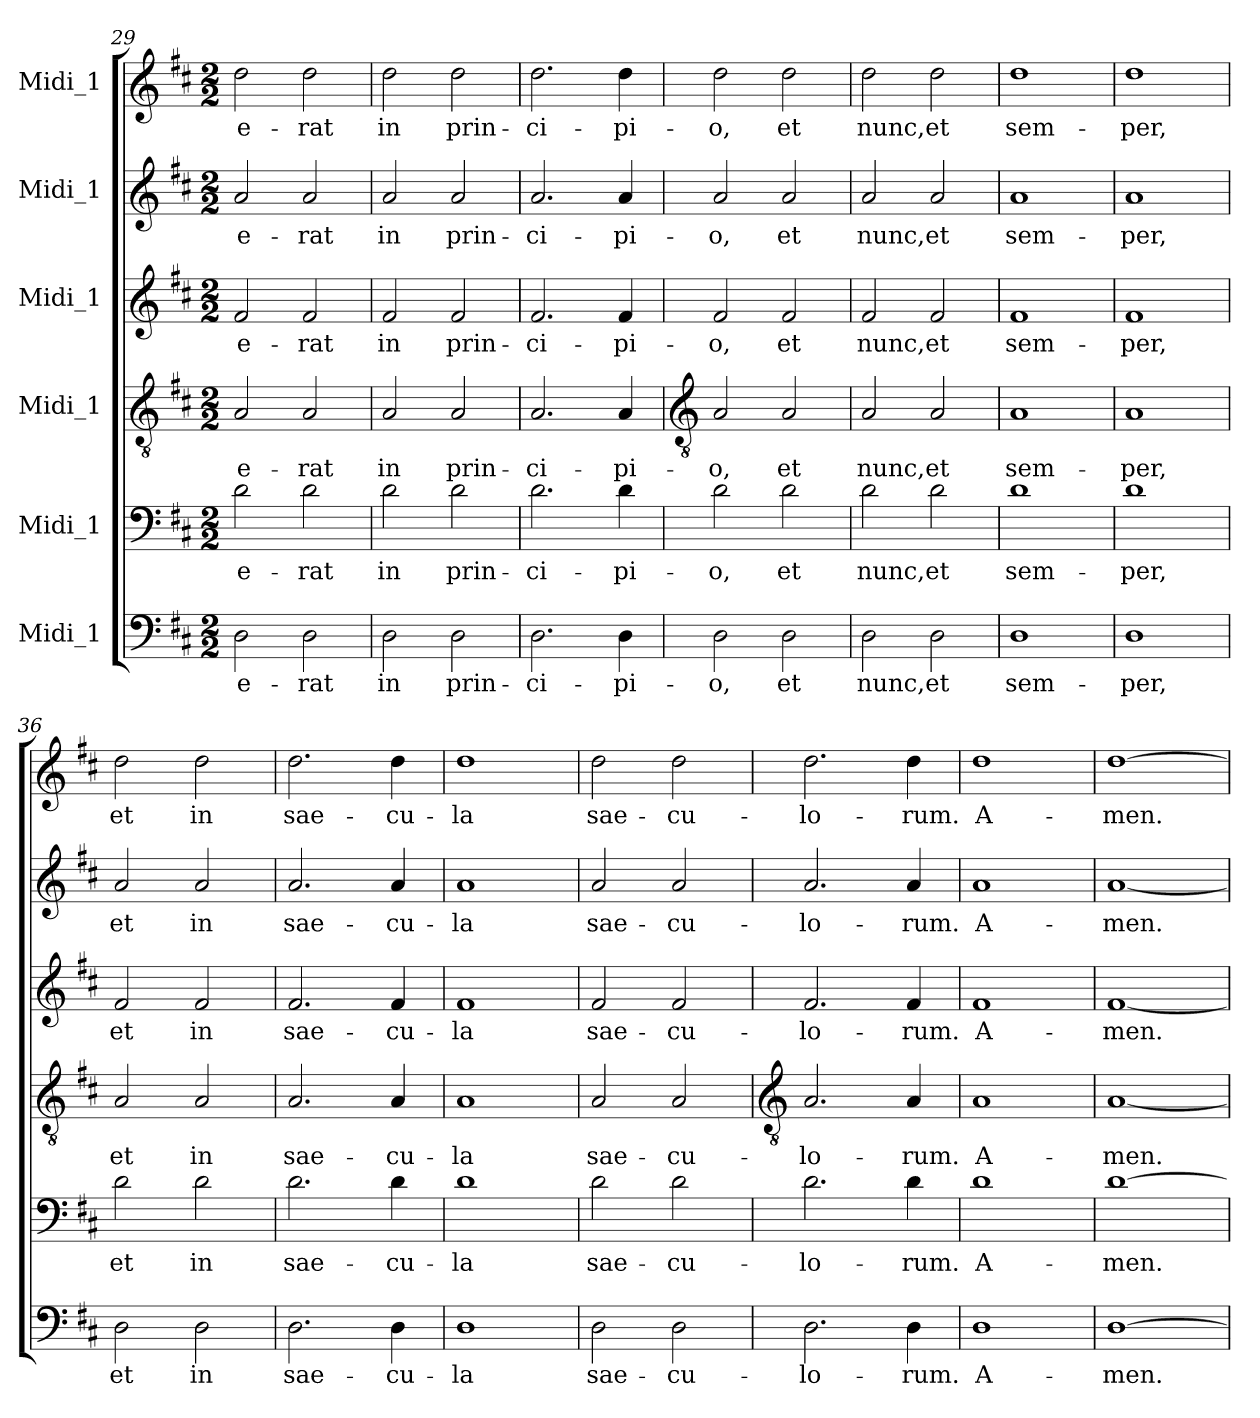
**kern	**text	**kern	**text	**kern	**text	**kern	**text	**kern	**text	**kern	**text
*part6	*part6	*part5	*part5	*part4	*part4	*part3	*part3	*part2	*part2	*part1	*part1
*staff6	*staff6	*staff5	*staff5	*staff4	*staff4	*staff3	*staff3	*staff2	*staff2	*staff1	*staff1
*I"Midi_1	*	*I"Midi_1	*	*I"Midi_1	*	*I"Midi_1	*	*I"Midi_1	*	*I"Midi_1	*
*clefF4	*	*clefF4	*	*clefGv2	*	*clefG2	*	*clefG2	*	*clefG2	*
*k[f#c#]	*	*k[f#c#]	*	*k[f#c#]	*	*k[f#c#]	*	*k[f#c#]	*	*k[f#c#]	*
*D:	*	*D:	*	*D:	*	*D:	*	*D:	*	*D:	*
*M2/2	*	*M2/2	*	*M2/2	*	*M2/2	*	*M2/2	*	*M2/2	*
=29	=29	=29	=29	=29	=29	=29	=29	=29	=29	=29	=29
!	!LO:LY:b	!	!LO:LY:b	!	!LO:LY:b	!	!LO:LY:b	!	!LO:LY:b	!	!LO:LY:b
2D	e-	2d	e-	2A	e-	2f#	e-	2a	e-	2dd	e-
!	!LO:LY:b	!	!LO:LY:b	!	!LO:LY:b	!	!LO:LY:b	!	!LO:LY:b	!	!LO:LY:b
2D	-rat	2d	-rat	2A	-rat	2f#	-rat	2a	-rat	2dd	-rat
=30	=30	=30	=30	=30	=30	=30	=30	=30	=30	=30	=30
!	!LO:LY:b	!	!LO:LY:b	!	!LO:LY:b	!	!LO:LY:b	!	!LO:LY:b	!	!LO:LY:b
2D	in	2d	in	2A	in	2f#	in	2a	in	2dd	in
!	!LO:LY:b	!	!LO:LY:b	!	!LO:LY:b	!	!LO:LY:b	!	!LO:LY:b	!	!LO:LY:b
2D	prin-	2d	prin-	2A	prin-	2f#	prin-	2a	prin-	2dd	prin-
=31	=31	=31	=31	=31	=31	=31	=31	=31	=31	=31	=31
!	!LO:LY:b	!	!LO:LY:b	!	!LO:LY:b	!	!LO:LY:b	!	!LO:LY:b	!	!LO:LY:b
2.D	-ci-	2.d	-ci-	2.A	-ci-	2.f#	-ci-	2.a	-ci-	2.dd	-ci-
!	!LO:LY:b	!	!LO:LY:b	!	!LO:LY:b	!	!LO:LY:b	!	!LO:LY:b	!	!LO:LY:b
4D	-pi-	4d	-pi-	4A	-pi-	4f#	-pi-	4a	-pi-	4dd	-pi-
!!LO:LB:g=z
=32	=32	=32	=32	=32	=32	=32	=32	=32	=32	=32	=32
*	*	*	*	*clefGv2	*	*	*	*	*	*	*
!	!LO:LY:b	!	!LO:LY:b	!	!LO:LY:b	!	!LO:LY:b	!	!LO:LY:b	!	!LO:LY:b
2D	-o,	2d	-o,	2A	-o,	2f#	-o,	2a	-o,	2dd	-o,
!	!LO:LY:b	!	!LO:LY:b	!	!LO:LY:b	!	!LO:LY:b	!	!LO:LY:b	!	!LO:LY:b
2D	et	2d	et	2A	et	2f#	et	2a	et	2dd	et
=33	=33	=33	=33	=33	=33	=33	=33	=33	=33	=33	=33
!	!LO:LY:b	!	!LO:LY:b	!	!LO:LY:b	!	!LO:LY:b	!	!LO:LY:b	!	!LO:LY:b
2D	nunc,	2d	nunc,	2A	nunc,	2f#	nunc,	2a	nunc,	2dd	nunc,
!	!LO:LY:b	!	!LO:LY:b	!	!LO:LY:b	!	!LO:LY:b	!	!LO:LY:b	!	!LO:LY:b
2D	et	2d	et	2A	et	2f#	et	2a	et	2dd	et
=34	=34	=34	=34	=34	=34	=34	=34	=34	=34	=34	=34
!	!LO:LY:b	!	!LO:LY:b	!	!LO:LY:b	!	!LO:LY:b	!	!LO:LY:b	!	!LO:LY:b
1D	sem-	1d	sem-	1A	sem-	1f#	sem-	1a	sem-	1dd	sem-
=35	=35	=35	=35	=35	=35	=35	=35	=35	=35	=35	=35
!	!LO:LY:b	!	!LO:LY:b	!	!LO:LY:b	!	!LO:LY:b	!	!LO:LY:b	!	!LO:LY:b
1D	-per,	1d	-per,	1A	-per,	1f#	-per,	1a	-per,	1dd	-per,
=36	=36	=36	=36	=36	=36	=36	=36	=36	=36	=36	=36
!	!LO:LY:b	!	!LO:LY:b	!	!LO:LY:b	!	!LO:LY:b	!	!LO:LY:b	!	!LO:LY:b
2D	et	2d	et	2A	et	2f#	et	2a	et	2dd	et
!	!LO:LY:b	!	!LO:LY:b	!	!LO:LY:b	!	!LO:LY:b	!	!LO:LY:b	!	!LO:LY:b
2D	in	2d	in	2A	in	2f#	in	2a	in	2dd	in
=37	=37	=37	=37	=37	=37	=37	=37	=37	=37	=37	=37
!	!LO:LY:b	!	!LO:LY:b	!	!LO:LY:b	!	!LO:LY:b	!	!LO:LY:b	!	!LO:LY:b
2.D	sae-	2.d	sae-	2.A	sae-	2.f#	sae-	2.a	sae-	2.dd	sae-
!	!LO:LY:b	!	!LO:LY:b	!	!LO:LY:b	!	!LO:LY:b	!	!LO:LY:b	!	!LO:LY:b
4D	-cu-	4d	-cu-	4A	-cu-	4f#	-cu-	4a	-cu-	4dd	-cu-
=38	=38	=38	=38	=38	=38	=38	=38	=38	=38	=38	=38
!	!LO:LY:b	!	!LO:LY:b	!	!LO:LY:b	!	!LO:LY:b	!	!LO:LY:b	!	!LO:LY:b
1D	-la	1d	-la	1A	-la	1f#	-la	1a	-la	1dd	-la
=39	=39	=39	=39	=39	=39	=39	=39	=39	=39	=39	=39
!	!LO:LY:b	!	!LO:LY:b	!	!LO:LY:b	!	!LO:LY:b	!	!LO:LY:b	!	!LO:LY:b
2D	sae-	2d	sae-	2A	sae-	2f#	sae-	2a	sae-	2dd	sae-
!	!LO:LY:b	!	!LO:LY:b	!	!LO:LY:b	!	!LO:LY:b	!	!LO:LY:b	!	!LO:LY:b
2D	-cu-	2d	-cu-	2A	-cu-	2f#	-cu-	2a	-cu-	2dd	-cu-
!!LO:LB:g=z
=40	=40	=40	=40	=40	=40	=40	=40	=40	=40	=40	=40
*	*	*	*	*clefGv2	*	*	*	*	*	*	*
!	!LO:LY:b	!	!LO:LY:b	!	!LO:LY:b	!	!LO:LY:b	!	!LO:LY:b	!	!LO:LY:b
2.D	-lo-	2.d	-lo-	2.A	-lo-	2.f#	-lo-	2.a	-lo-	2.dd	-lo-
!	!LO:LY:b	!	!LO:LY:b	!	!LO:LY:b	!	!LO:LY:b	!	!LO:LY:b	!	!LO:LY:b
4D	-rum.	4d	-rum.	4A	-rum.	4f#	-rum.	4a	-rum.	4dd	-rum.
=41	=41	=41	=41	=41	=41	=41	=41	=41	=41	=41	=41
!	!LO:LY:b	!	!LO:LY:b	!	!LO:LY:b	!	!LO:LY:b	!	!LO:LY:b	!	!LO:LY:b
1D	A-	1d	A-	1A	A-	1f#	A-	1a	A-	1dd	A-
=42	=42	=42	=42	=42	=42	=42	=42	=42	=42	=42	=42
!	!LO:LY:b	!	!LO:LY:b	!	!LO:LY:b	!	!LO:LY:b	!	!LO:LY:b	!	!LO:LY:b
[1D	-men.	[1d	-men.	[1A	-men.	[1f#	-men.	[1a	-men.	[1dd	-men.
=	=	=	=	=	=	=	=	=	=	=	=
*-	*-	*-	*-	*-	*-	*-	*-	*-	*-	*-	*-
